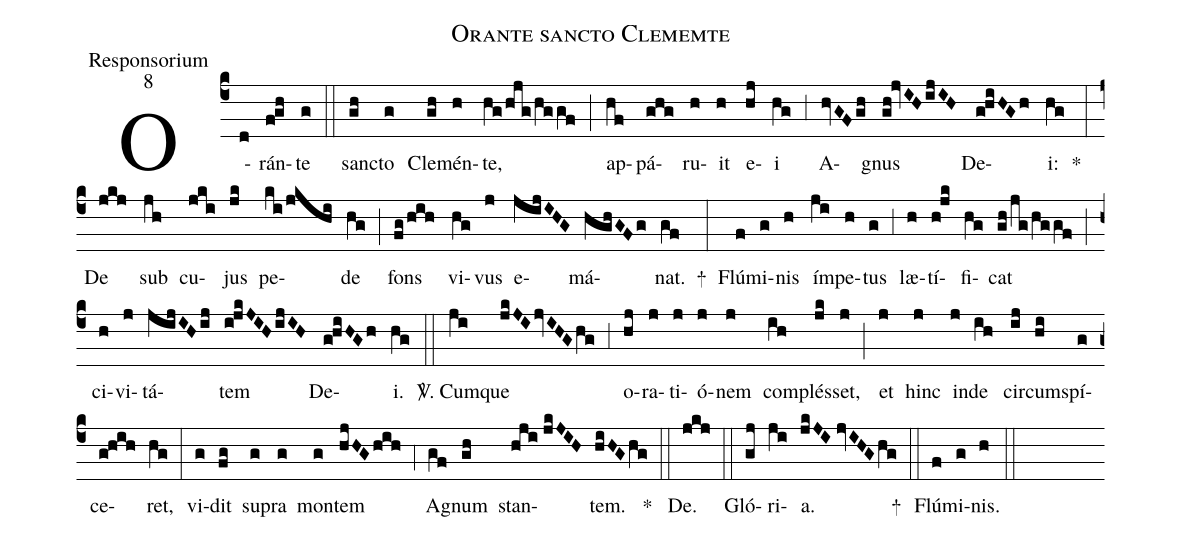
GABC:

name:Orante sancto Clememte;
office-part:Responsorium;
mode:8;
%%
(c4) O(d)rán(f!gh)te(g) (::)
san(gh)cto(g) Cle(gh)mén(h)te,(hg/hjg/hggf) (;) ap(hf)pá(ghg)ru(h)it(h) e(hj)i(hg) (,3) A(hvGFgh)gnus(gh!jvIH/ijIH) De(g!hiHGh)i:(hg) *(:) De(jkj) sub(jh) cu(jki)jus(jk) pe(ki/jkhi)de(hg) (;) fons(fg/hih) vi(hg)vus(j) e(jijIHG)má(hghGFg)nat.(gf) +(:) Flú(f)mi(g)nis(h) ím(ji)pe(h)tus(g) (,3) læ(h)tí(h!jk)fi(hg)cat(gh/jg/hggf) (;) ci(h)vi(j)tá(jijIH/ij)tem(i!jkJIH/ijIH) De(g!hiHGh)i.(hg) (::)

<sp>V/</sp>. Cum(ji)que(jkJI/jvIHG/hg) (,3) o(hj)ra(j)ti(j)ó(j)nem(j) com(ih)plés(jk)set,(j) (;) et(j) hinc(j) in(j)de(ih) cir(ij)cum(hi)spí(g)ce(g!hih)ret,(hg) (:)
vi(g)dit(fg) su(g)pra(g) mon(g)tem(hjHG/hih) (,4) A(gf)gnum(gh) stan(hji//jkJIH)tem.(hiHG/hg) *(::) De.(jkj) (::)

Gló(gj)ri(ji)a.(jkJI//jvIHG/hg) +(::) Flú(f)mi(g)nis.(h) (::)
